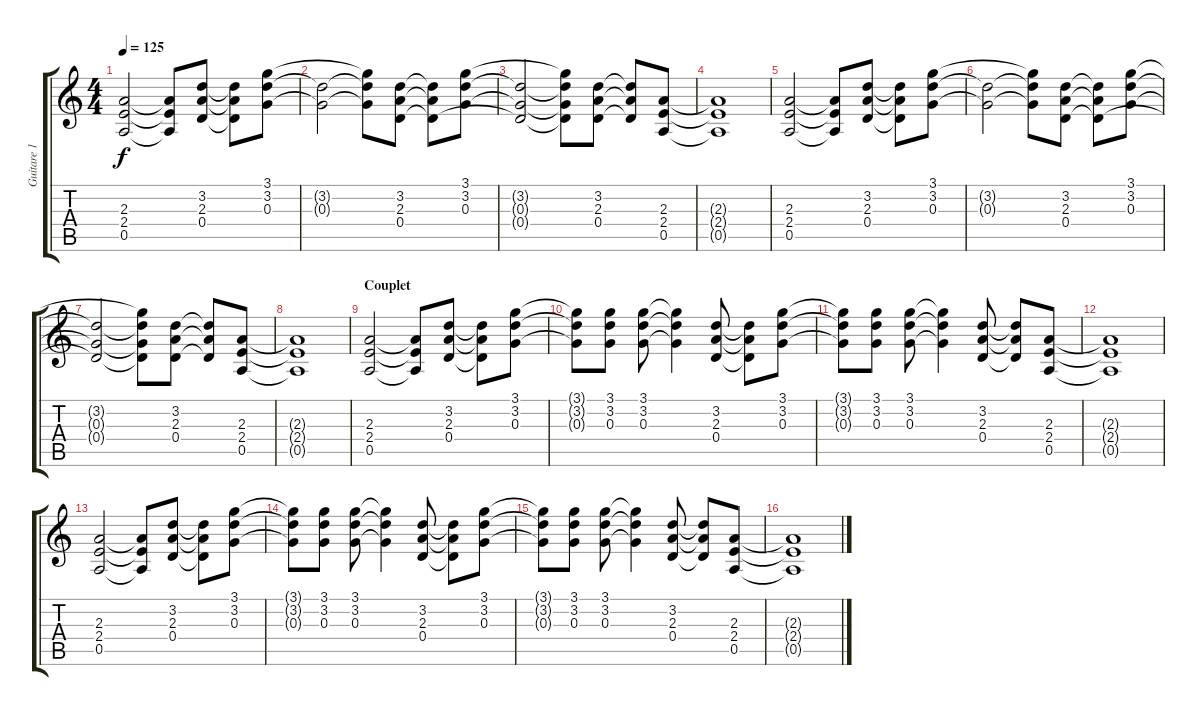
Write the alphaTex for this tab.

\track ("Guitare 1" "Guitare 1") {instrument overdrivenguitar}
\staff {score tabs}
\tuning (E4 B3 G3 D3 A2 E2) {hide}
\ts (4 4)
\tempo 125
\clef g2
\ks c
(2.3 2.4 0.5).2{dy f} (2.3{t} 2.4{t} 0.5{t}).8 (3.2 2.3 0.4).8 (3.2{t} 2.3{t} 0.4{t}).8 (3.1 3.2 0.3).8 |
(3.2{t} 0.3{t}).2 (3.1{t} 3.2{t} 0.3{t}).8 (3.2 2.3 0.4).8 (3.2{t} 2.3{t} 0.4{t}).8 (3.1 3.2 0.3).8 |
(3.2{t} 0.3{t} 0.4{t}).2 (3.1{t} 3.2{t} 0.3{t} 0.4{t}).8 (3.2 2.3 0.4).8 (3.2{t} 2.3{t} 0.4{t}).8 (2.3 2.4 0.5).8 |
(2.3{t} 2.4{t} 0.5{t}).1 |
(2.3 2.4 0.5).2 (2.3{t} 2.4{t} 0.5{t}).8 (3.2 2.3 0.4).8 (3.2{t} 2.3{t} 0.4{t}).8 (3.1 3.2 0.3).8 |
(3.2{t} 0.3{t}).2 (3.1{t} 3.2{t} 0.3{t}).8 (3.2 2.3 0.4).8 (3.2{t} 2.3{t} 0.4{t}).8 (3.1 3.2 0.3).8 |
(3.2{t} 0.3{t} 0.4{t}).2 (3.1{t} 3.2{t} 0.3{t} 0.4{t}).8 (3.2 2.3 0.4).8 (3.2{t} 2.3{t} 0.4{t}).8 (2.3 2.4 0.5).8 |
(2.3{t} 2.4{t} 0.5{t}).1 |
\section ("" "Couplet")
(2.3 2.4 0.5).2 (2.3{t} 2.4{t} 0.5{t}).8 (3.2 2.3 0.4).8 (3.2{t} 2.3{t} 0.4{t}).8 (3.1 3.2 0.3).8 |
(3.1{t} 3.2{t} 0.3{t}).8 (3.1 3.2 0.3).8 (3.1 3.2 0.3).8 (3.1{t} 3.2{t} 0.3{t}).4 (3.2 2.3 0.4).8 (3.2{t} 2.3{t} 0.4{t}).8 (3.1 3.2 0.3).8 |
(3.1{t} 3.2{t} 0.3{t}).8 (3.1 3.2 0.3).8 (3.1 3.2 0.3).8 (3.1{t} 3.2{t} 0.3{t}).4 (3.2 2.3 0.4).8 (3.2{t} 2.3{t} 0.4{t}).8 (2.3 2.4 0.5).8 |
(2.3{t} 2.4{t} 0.5{t}).1 |
(2.3 2.4 0.5).2 (2.3{t} 2.4{t} 0.5{t}).8 (3.2 2.3 0.4).8 (3.2{t} 2.3{t} 0.4{t}).8 (3.1 3.2 0.3).8 |
(3.1{t} 3.2{t} 0.3{t}).8 (3.1 3.2 0.3).8 (3.1 3.2 0.3).8 (3.1{t} 3.2{t} 0.3{t}).4 (3.2 2.3 0.4).8 (3.2{t} 2.3{t} 0.4{t}).8 (3.1 3.2 0.3).8 |
(3.1{t} 3.2{t} 0.3{t}).8 (3.1 3.2 0.3).8 (3.1 3.2 0.3).8 (3.1{t} 3.2{t} 0.3{t}).4 (3.2 2.3 0.4).8 (3.2{t} 2.3{t} 0.4{t}).8 (2.3 2.4 0.5).8 |
(2.3{t} 2.4{t} 0.5{t}).1
